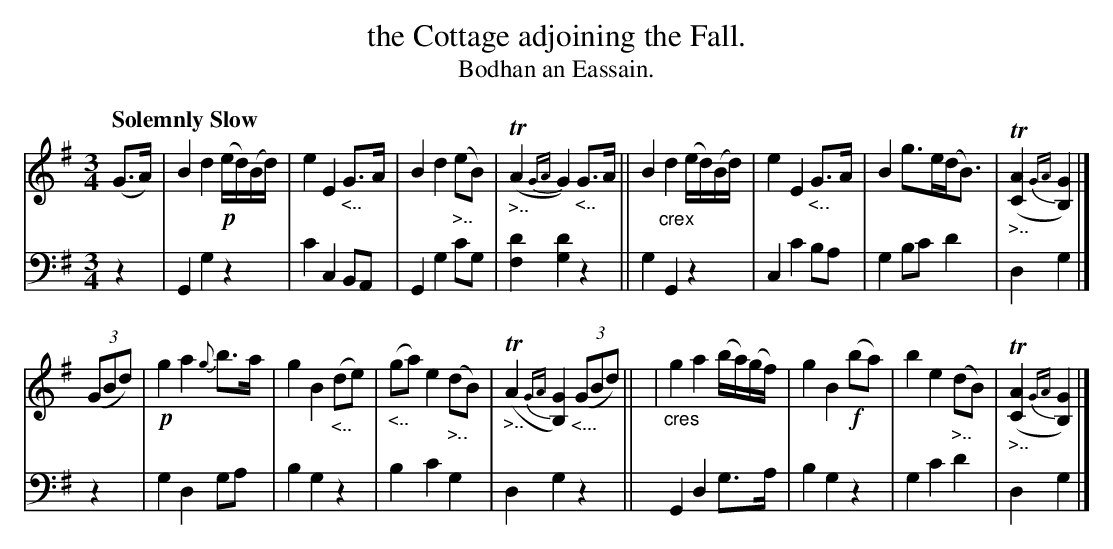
X:1
T: the Cottage adjoining the Fall.
T: Bodhan an Eassain.
M: 3/4
L: 1/8
Q: "Solemnly Slow"
K: G
V: 1 staves=2
(G>A) |\
B2 d2 !p!(e/d/)(B/d/) | e2 E2 "_<.."G>A | B2 d2 "_>.."(eB) | "_>.."(TA2 {GA}G2) "_<.."G>A ||\
B2 "_crex"d2 (e/d/)(B/d/) | e2 E2 "_<.."G>A | B2 g>e(d<B) | "_>.."T([A2C2] {GA}[G2B,2]) |]
(3(GBd) |!p!\
g2 a2 {g}b>a | g2 B2 "_<.."(de) | "_<.."(ga) e2 "_>.."(dB) | "_>.."(TA2 {GA}[G2B,2]) "_<..."(3(GBd) ||\
|"_cres" g2 a2 (b/a/)(g/f/) | g2 B2 !f!(ba) | b2 e2 "_>.."(dB) | "_>.."(T[A2C2] {GA}[G2B,2]) |]
V: 2 clef=bass middle=d
z2 |\
G2 g2 z2 | c'2 c2 BA | G2 g2 c'g | [f2d'2] [g2d'2] z2 ||\
g2 G2 z2 | c2 c'2 ba | g2 bc' d'2 | d2 g2 |]
z2 |\
g2 d2 ga | b2 g2 z2 | b2 c'2 g2 | d2 g2 z2 ||\
G2 d2 g>a | b2 g2 z2 | g2 c'2 d'2 | d2 g2 |]
